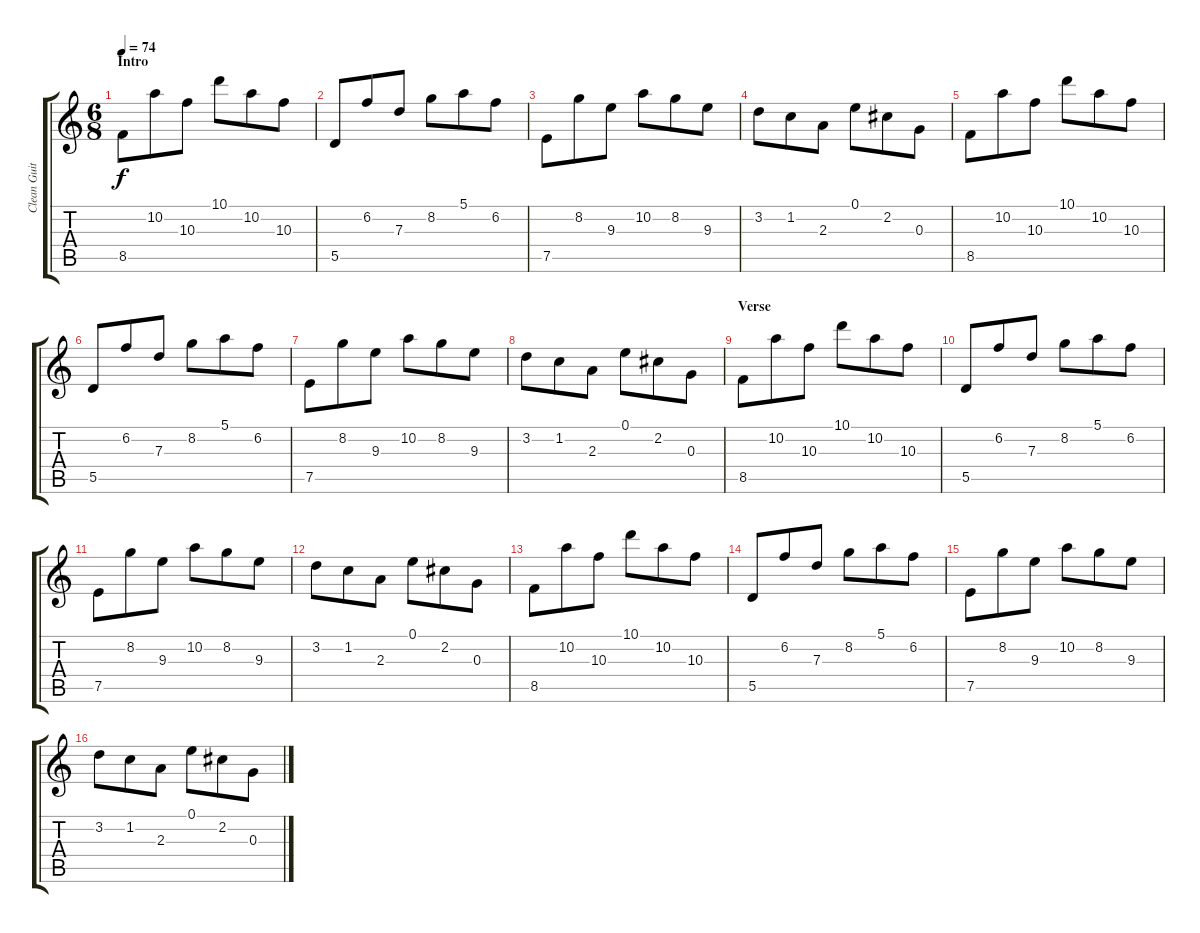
\track ("Clean Guitar" "Clean Guit") {instrument electricguitarjazz}
\staff {score tabs}
\tuning (E4 B3 G3 D3 A2 D2) {hide}
\ts (6 8)
\section ("" "Intro")
\tempo 74
\clef g2
\ks c
8.5.8{dy f instrument electricguitarjazz} 10.2.8 10.3.8 10.1.8 10.2.8 10.3.8 |
5.5.8 6.2.8 7.3.8 8.2.8 5.1.8 6.2.8 |
7.5.8 8.2.8 9.3.8 10.2.8 8.2.8 9.3.8 |
3.2.8 1.2.8 2.3.8 0.1.8 2.2.8 0.3.8 |
8.5.8 10.2.8 10.3.8 10.1.8 10.2.8 10.3.8 |
5.5.8 6.2.8 7.3.8 8.2.8 5.1.8 6.2.8 |
7.5.8 8.2.8 9.3.8 10.2.8 8.2.8 9.3.8 |
3.2.8 1.2.8 2.3.8 0.1.8 2.2.8 0.3.8 |
\section ("" "Verse")
8.5.8 10.2.8 10.3.8 10.1.8 10.2.8 10.3.8 |
5.5.8 6.2.8 7.3.8 8.2.8 5.1.8 6.2.8 |
7.5.8 8.2.8 9.3.8 10.2.8 8.2.8 9.3.8 |
3.2.8 1.2.8 2.3.8 0.1.8 2.2.8 0.3.8 |
8.5.8 10.2.8 10.3.8 10.1.8 10.2.8 10.3.8 |
5.5.8 6.2.8 7.3.8 8.2.8 5.1.8 6.2.8 |
7.5.8 8.2.8 9.3.8 10.2.8 8.2.8 9.3.8 |
3.2.8 1.2.8 2.3.8 0.1.8 2.2.8 0.3.8
